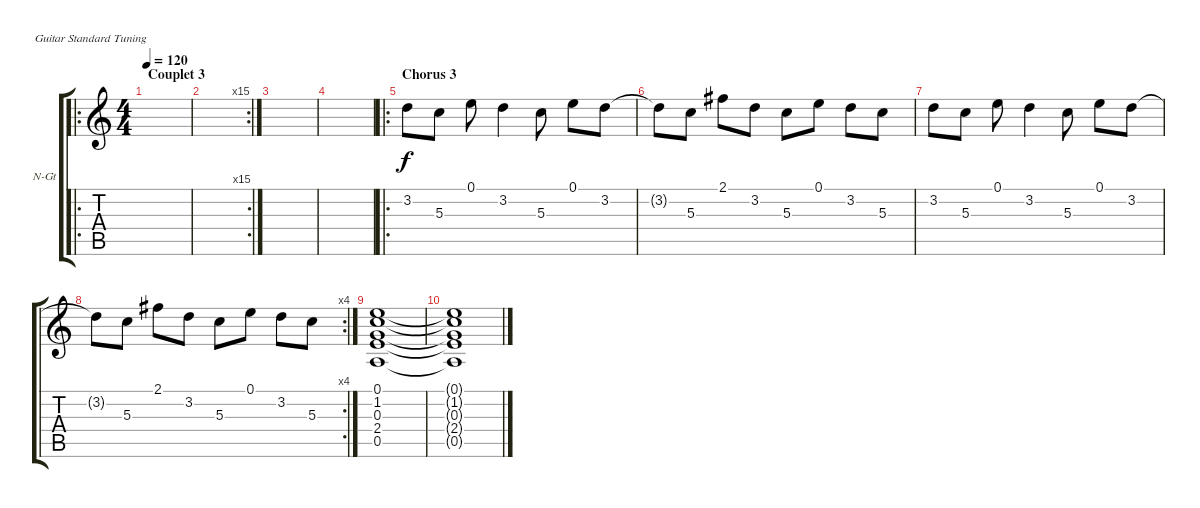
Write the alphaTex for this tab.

\defaultSystemsLayout 4
\bracketExtendMode groupsimilarinstruments
\firstSystemTrackNameOrientation horizontal
\otherSystemsTrackNameOrientation horizontal
\track ("Nylon Guitar" "N-Gt") {instrument acousticguitarnylon}
\staff {score tabs}
\tuning (E4 B3 G3 D3 A2 E2)
\ro
\ts (4 4)
\section ("" "Couplet 3")
\tempo 120
\clef g2
\ks aminor
|
\rc 15
|
|
|
\ro
\section ("" "Chorus 3")
3.2.8 5.3.8 0.1.8 3.2.4 5.3.8 0.1.8 3.2.8 |
3.2{t}.8 5.3.8 2.1.8 3.2.8 5.3.8 0.1.8 3.2.8 5.3.8 |
3.2.8 5.3.8 0.1.8 3.2.4 5.3.8 0.1.8 3.2.8 |
\rc 4
3.2{t}.8 5.3.8 2.1.8 3.2.8 5.3.8 0.1.8 3.2.8 5.3.8 |
(0.5 2.4 0.3 1.2 0.1).1 |
(0.5{t} 2.4{t} 0.3{t} 1.2{t} 0.1{t}).1
